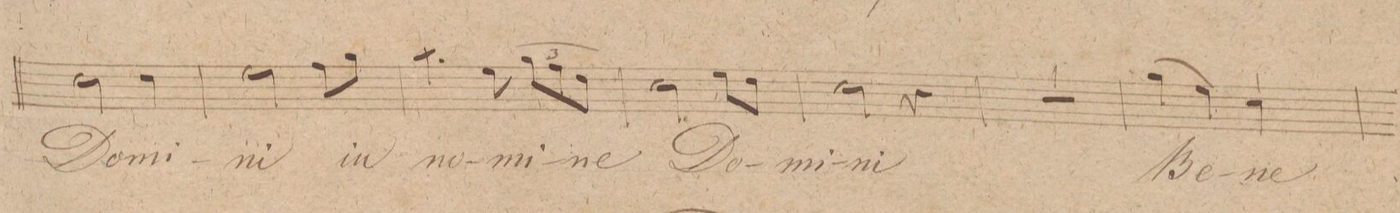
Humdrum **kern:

**kern	**dynam	**text
*I"Alto	*	*
*clefC3	*	*
*k[f#c#]	*	*
*M3/4	*	*
2d\	.	Do-
4e\	.	-mi-
=30	=30	=30
2f#\	.	-ni
8g\L	.	in
8a\J	.	.
=31	=31	=31
4.b\	.	no-
8f#\	.	-mi-
12a\L	.	-ne
12g\	.	.
12e\J	.	.
=32	=32	=32
2d\	.	Do-
8f#\L	.	-mi-
8e\J	.	.
=33	=33	=33
2d\	.	-ni
4r	.	.
=34	=34	=34
2.r	.	.
=35	=35	=35
(4a\	p	Be-
4f#\)	.	.
4d|\	.	-ne-
=36	=36	=36
*-	*-	*-
